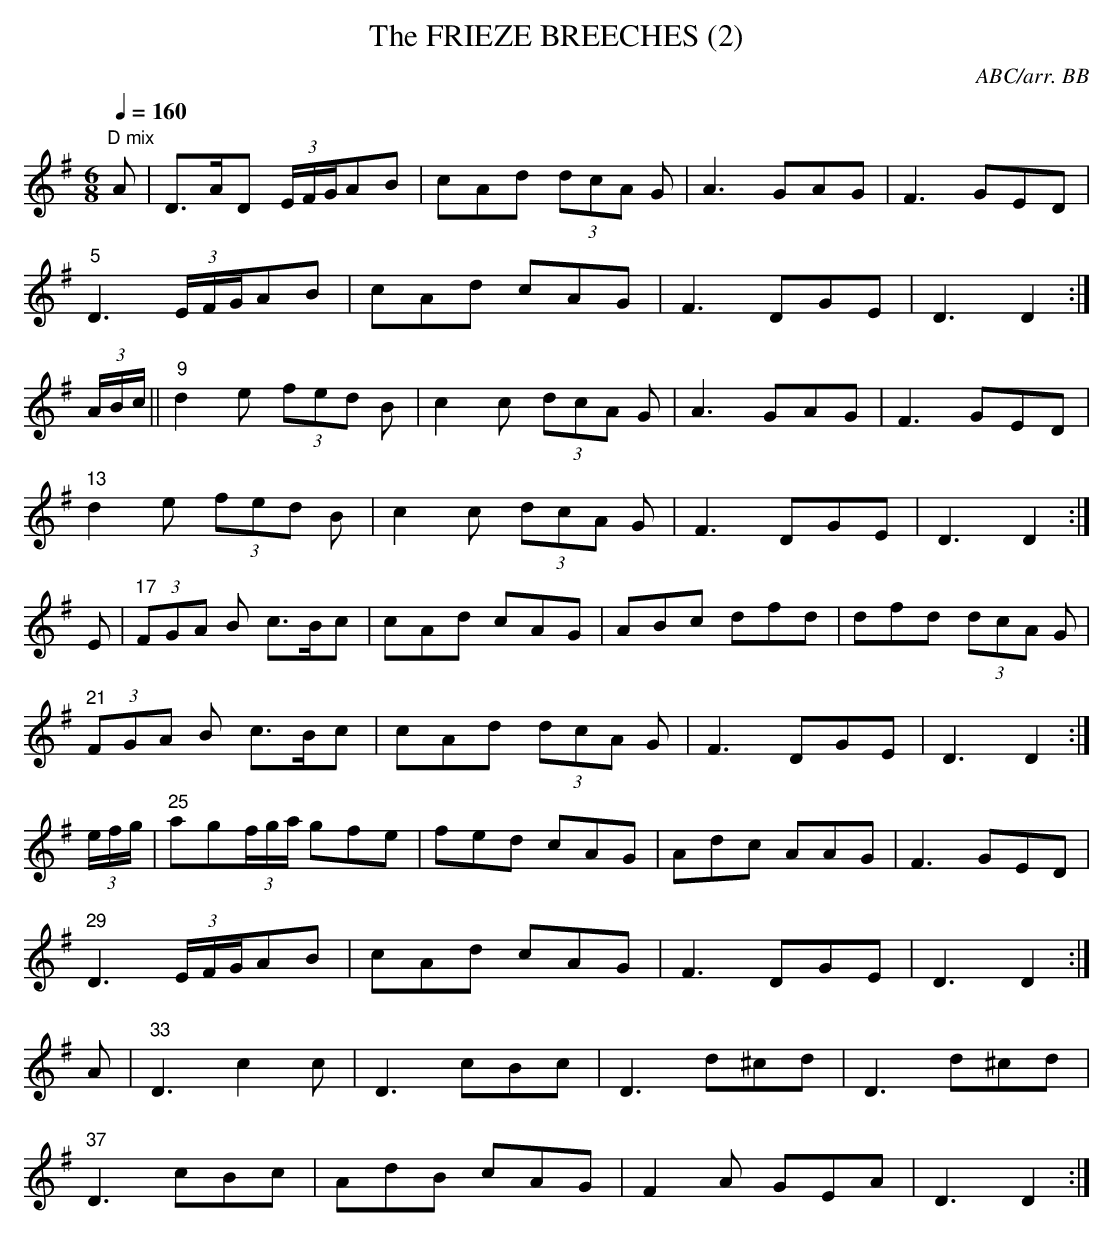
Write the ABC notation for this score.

X:1
T:FRIEZE BREECHES (2), The
C:ABC/arr. BB
M:6/8
L:1/8
Q:1/4=160
K:G
"D mix"
A|D>AD (3E/F/G/AB|cAd (3dcA G|A3 GAG|F3 GED|
"5"D3 (3E/F/G/AB|cAd cAG|F3 DGE|D3 D2 :|
(3A/B/c/||"9"d2e (3fed B|c2c (3dcA G|A3 GAG|F3 GED|
"13"d2e (3fed B|c2c (3dcA G|F3 DGE|D3 D2 :|
E|"17"(3FGA B c>Bc|cAd cAG|ABc dfd|dfd (3dcA G|
"21"(3FGA B c>Bc|cAd (3dcA G|F3 DGE|D3 D2 :|
(3e/f/g/|"25"ag(3f/g/a/ gfe|fed cAG|Adc AAG|F3 GED|
"29"D3 (3E/F/G/AB|cAd cAG|F3 DGE|D3 D2 :|
A|"33"D3 c2c|D3 cBc|D3 d^cd|D3 d^cd|
"37"D3 cBc|AdB cAG|F2A GEA|D3 D2 :|
